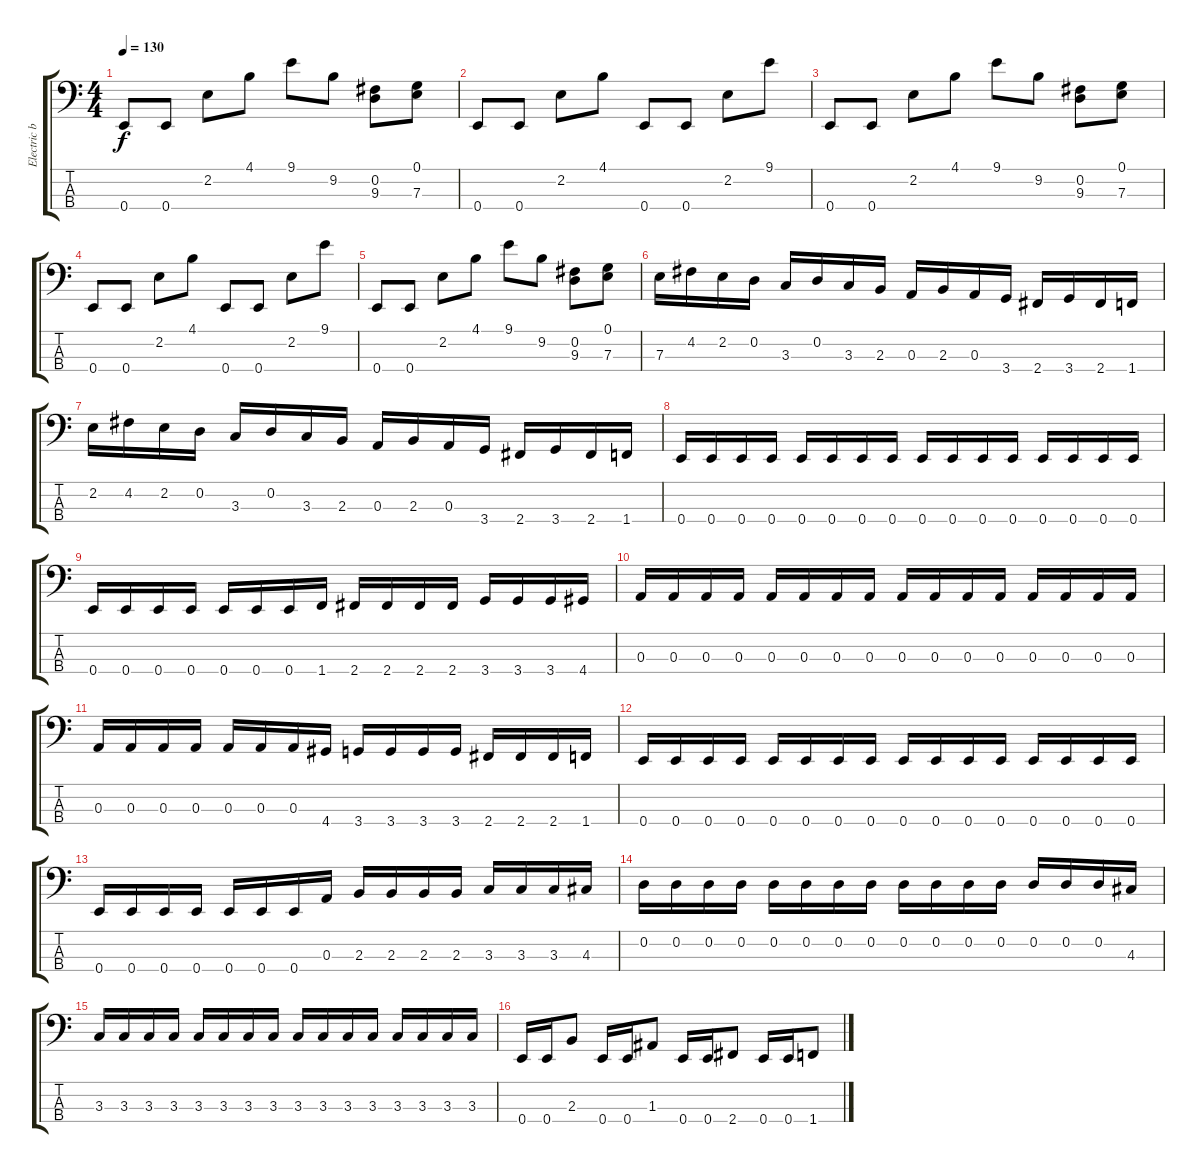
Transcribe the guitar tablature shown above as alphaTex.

\track ("Electric bass" "Electric b") {instrument electricbassfinger}
\staff {score tabs}
\tuning (G2 D2 A1 E1) {hide}
\ts (4 4)
\tempo 130
\clef f4
\ks c
0.4.8{dy f} 0.4.8 2.2.8 4.1.8 9.1.8 9.2.8 (0.2 9.3).8 (0.1 7.3).8 |
0.4.8 0.4.8 2.2.8 4.1.8 0.4.8 0.4.8 2.2.8 9.1.8 |
0.4.8 0.4.8 2.2.8 4.1.8 9.1.8 9.2.8 (0.2 9.3).8 (0.1 7.3).8 |
0.4.8 0.4.8 2.2.8 4.1.8 0.4.8 0.4.8 2.2.8 9.1.8 |
0.4.8 0.4.8 2.2.8 4.1.8 9.1.8 9.2.8 (0.2 9.3).8 (0.1 7.3).8 |
7.3.16 4.2.16 2.2.16 0.2.16 3.3.16 0.2.16 3.3.16 2.3.16 0.3.16 2.3.16 0.3.16 3.4.16 2.4.16 3.4.16 2.4.16 1.4.16 |
2.2.16 4.2.16 2.2.16 0.2.16 3.3.16 0.2.16 3.3.16 2.3.16 0.3.16 2.3.16 0.3.16 3.4.16 2.4.16 3.4.16 2.4.16 1.4.16 |
0.4.16 0.4.16 0.4.16 0.4.16 0.4.16 0.4.16 0.4.16 0.4.16 0.4.16 0.4.16 0.4.16 0.4.16 0.4.16 0.4.16 0.4.16 0.4.16 |
0.4.16 0.4.16 0.4.16 0.4.16 0.4.16 0.4.16 0.4.16 1.4.16 2.4.16 2.4.16 2.4.16 2.4.16 3.4.16 3.4.16 3.4.16 4.4.16 |
0.3.16 0.3.16 0.3.16 0.3.16 0.3.16 0.3.16 0.3.16 0.3.16 0.3.16 0.3.16 0.3.16 0.3.16 0.3.16 0.3.16 0.3.16 0.3.16 |
0.3.16 0.3.16 0.3.16 0.3.16 0.3.16 0.3.16 0.3.16 4.4.16 3.4.16 3.4.16 3.4.16 3.4.16 2.4.16 2.4.16 2.4.16 1.4.16 |
0.4.16 0.4.16 0.4.16 0.4.16 0.4.16 0.4.16 0.4.16 0.4.16 0.4.16 0.4.16 0.4.16 0.4.16 0.4.16 0.4.16 0.4.16 0.4.16 |
0.4.16 0.4.16 0.4.16 0.4.16 0.4.16 0.4.16 0.4.16 0.3.16 2.3.16 2.3.16 2.3.16 2.3.16 3.3.16 3.3.16 3.3.16 4.3.16 |
0.2.16 0.2.16 0.2.16 0.2.16 0.2.16 0.2.16 0.2.16 0.2.16 0.2.16 0.2.16 0.2.16 0.2.16 0.2.16 0.2.16 0.2.16 4.3.16 |
3.3.16 3.3.16 3.3.16 3.3.16 3.3.16 3.3.16 3.3.16 3.3.16 3.3.16 3.3.16 3.3.16 3.3.16 3.3.16 3.3.16 3.3.16 3.3.16 |
0.4.16 0.4.16 2.3.8 0.4.16 0.4.16 1.3.8 0.4.16 0.4.16 2.4.8 0.4.16 0.4.16 1.4.8
